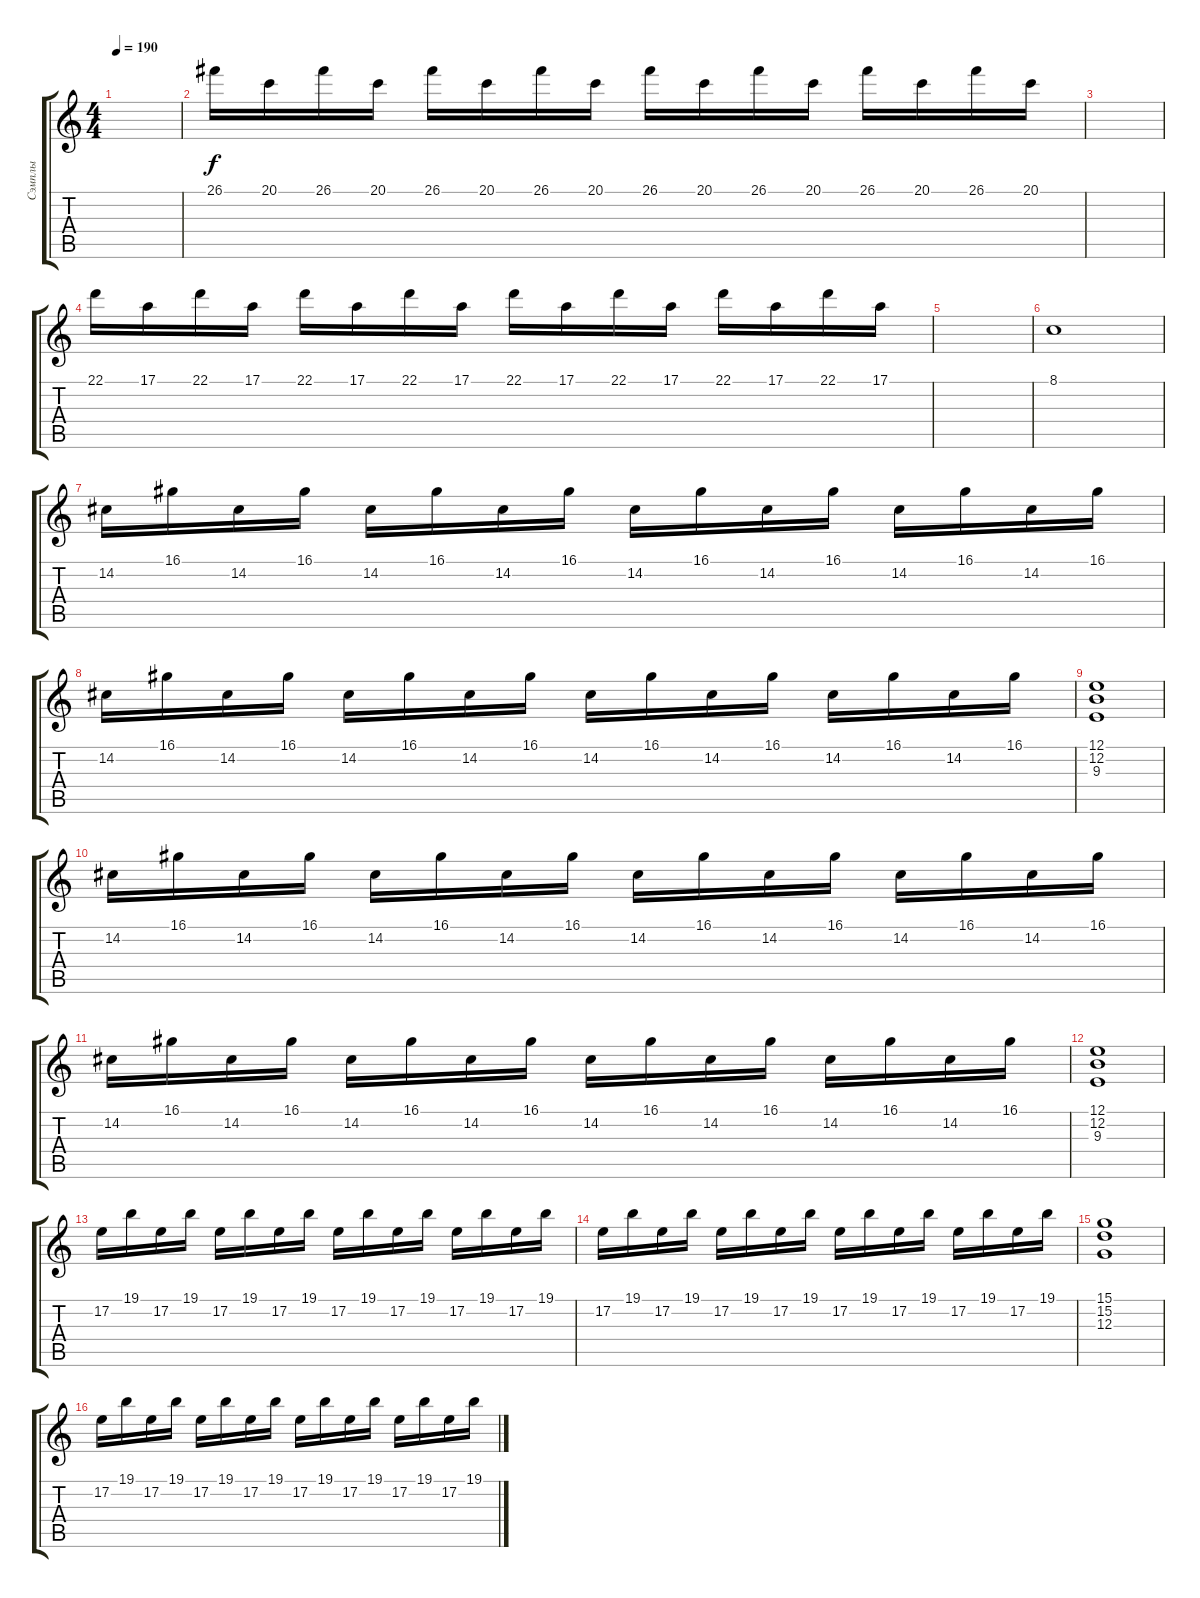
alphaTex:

\track ("Сэмплы" "Сэмплы") {instrument stringensemble2}
\staff {score tabs}
\tuning (E4 B3 G3 D3 A2 E2) {hide}
\ts (4 4)
\tempo 190
\clef g2
\ks c
|
26.1.16 20.1.16 26.1.16 20.1.16 26.1.16 20.1.16 26.1.16 20.1.16 26.1.16 20.1.16 26.1.16 20.1.16 26.1.16 20.1.16 26.1.16 20.1.16 |
|
22.1.16{volume 16 instrument lead2sawtooth} 17.1.16 22.1.16 17.1.16 22.1.16 17.1.16 22.1.16 17.1.16 22.1.16 17.1.16 22.1.16 17.1.16 22.1.16 17.1.16 22.1.16 17.1.16 |
|
8.1.1 |
14.2.16{instrument churchorgan} 16.1.16 14.2.16 16.1.16 14.2.16 16.1.16 14.2.16 16.1.16 14.2.16 16.1.16 14.2.16 16.1.16 14.2.16 16.1.16 14.2.16 16.1.16 |
14.2.16{instrument churchorgan} 16.1.16 14.2.16 16.1.16 14.2.16 16.1.16 14.2.16 16.1.16 14.2.16 16.1.16 14.2.16 16.1.16 14.2.16 16.1.16 14.2.16 16.1.16 |
(12.1 12.2 9.3).1 |
14.2.16{instrument churchorgan} 16.1.16 14.2.16 16.1.16 14.2.16 16.1.16 14.2.16 16.1.16 14.2.16 16.1.16 14.2.16 16.1.16 14.2.16 16.1.16 14.2.16 16.1.16 |
14.2.16{instrument churchorgan} 16.1.16 14.2.16 16.1.16 14.2.16 16.1.16 14.2.16 16.1.16 14.2.16 16.1.16 14.2.16 16.1.16 14.2.16 16.1.16 14.2.16 16.1.16 |
(12.1 12.2 9.3).1 |
17.2.16 19.1.16 17.2.16 19.1.16 17.2.16 19.1.16 17.2.16 19.1.16 17.2.16 19.1.16 17.2.16 19.1.16 17.2.16 19.1.16 17.2.16 19.1.16 |
17.2.16 19.1.16 17.2.16 19.1.16 17.2.16 19.1.16 17.2.16 19.1.16 17.2.16 19.1.16 17.2.16 19.1.16 17.2.16 19.1.16 17.2.16 19.1.16 |
(15.1 15.2 12.3).1 |
17.2.16 19.1.16 17.2.16 19.1.16 17.2.16 19.1.16 17.2.16 19.1.16 17.2.16 19.1.16 17.2.16 19.1.16 17.2.16 19.1.16 17.2.16 19.1.16
